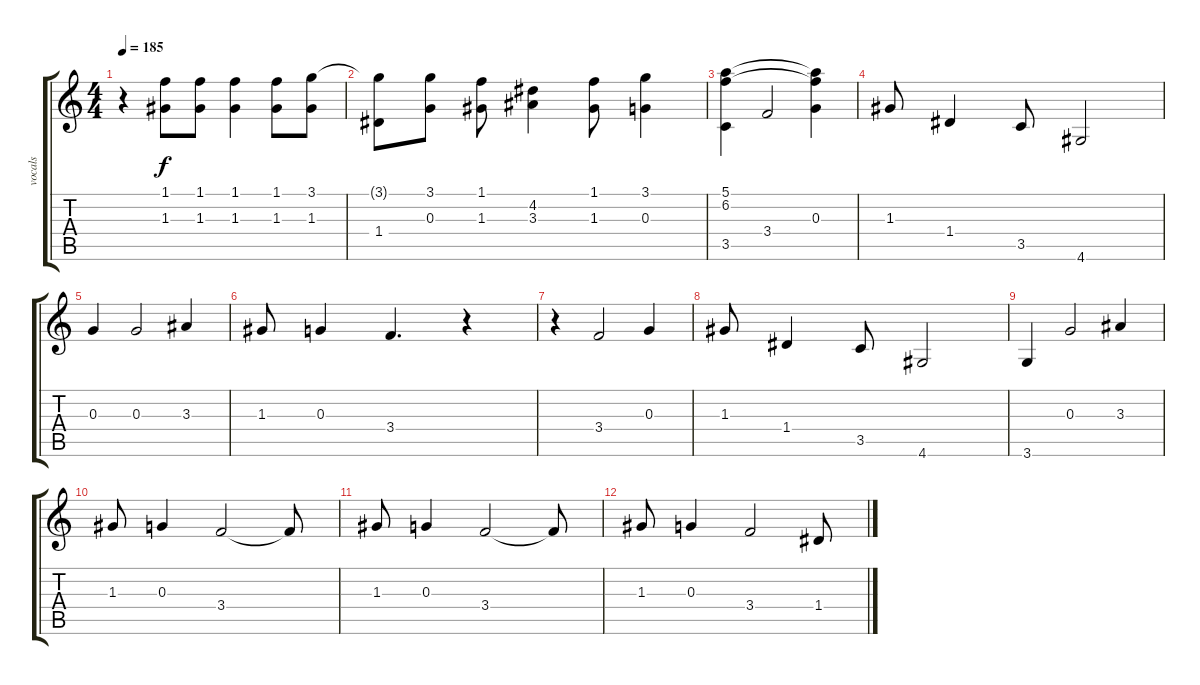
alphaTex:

\track ("vocals" "vocals") {instrument distortionguitar}
\staff {score tabs}
\tuning (E4 B3 G3 D3 A2 E2) {hide}
\ts (4 4)
\tempo 185
\clef g2
\ks c
r.4{dy f} (1.1 1.3).8 (1.1 1.3).8 (1.1 1.3).4 (1.1 1.3).8 (3.1 1.3).8 |
(3.1{t} 1.4{t}).8 (3.1 0.3).8 (1.1 1.3).8 (4.2 3.3).4 (1.1 1.3).8 (3.1 0.3).4 |
(5.1 6.2 3.5).4 3.4.2 (5.1{t} 6.2{t} 0.3).4 |
1.3.8 1.4.4 3.5.8 4.6.2 |
0.3.4 0.3.2 3.3.4 |
1.3.8 0.3.4 3.4.4{d} r.4 |
r.4 3.4.2 0.3.4 |
1.3.8 1.4.4 3.5.8 4.6.2 |
3.6.4 0.3.2 3.3.4 |
1.3.8 0.3.4 3.4.2 3.4{t}.8 |
1.3.8 0.3.4 3.4.2 3.4{t}.8 |
1.3.8 0.3.4 3.4.2 1.4.8
